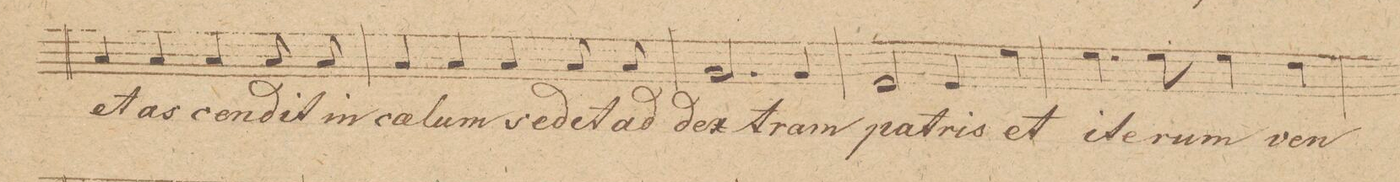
**kern	**text	**dynam
*I"Baſso 2do	*	*
*clefF4	*	*
*k[]	*	*
*met(c|)	*	*
*M2/2	*	*
4C/	et	.
4C/	as-	.
4C/	-cen-	.
8C/	-dit	.
8C/	in	.
=75	=75	=75
4C/	cae-	.
4C/	-lum	.
4C/	se-	.
8C/	-det	.
8C/	ad	.
=76	=76	=76
2.BB/	dex-	.
4BB/	-tram	.
=77	=77	=77
2GG/	pat-	.
4GG/	-ris	.
4G\	et	.
=78	=78	=78
4.G\	i-	.
8G\	-te-	.
4G\	-rum	.
4F\	ven-	.
=79	=79	=79
*-	*-	*-
